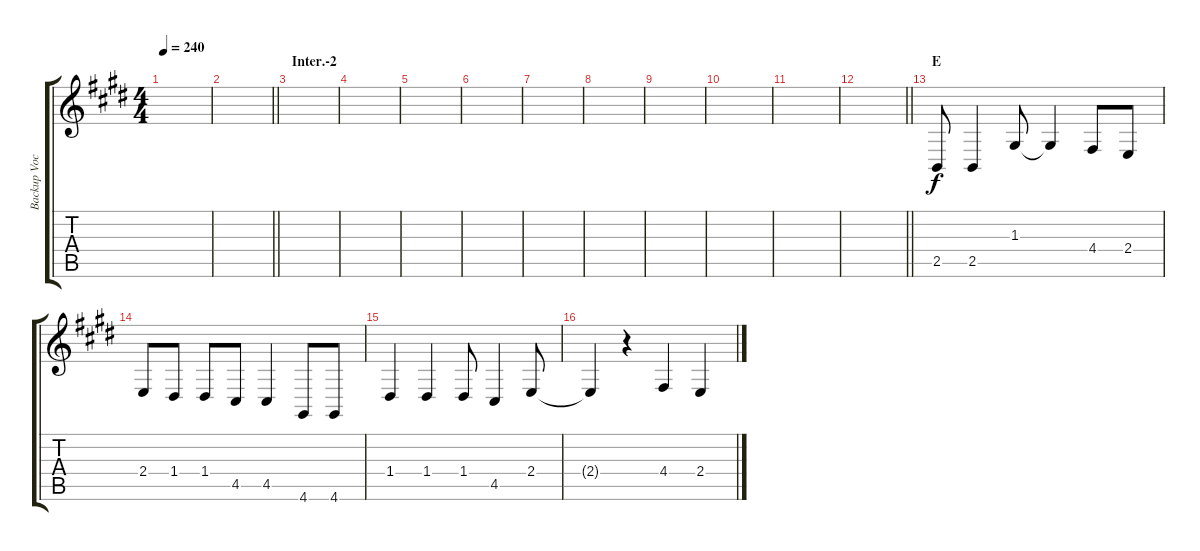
\track ("Backup Vocals" "Backup Voc") {instrument altosax}
\staff {score tabs}
\tuning (E4 B3 G3 D3 A2 E2) {hide}
\ts (4 4)
\tempo 240
\clef g2
\ks e
|
\barLineRight lightlight
|
\section ("" "Inter.-2")
|
|
|
|
|
|
|
|
|
\barLineRight lightlight
|
\section ("" "E")
2.5.8 2.5.4 1.3.8 1.3{t}.4 4.4.8 2.4.8 |
2.4.8 1.4.8 1.4.8 4.5.8 4.5.4 4.6.8 4.6.8 |
1.4.4 1.4.4 1.4.8 4.5.4 2.4.8 |
2.4{t}.4 r.4 4.4.4 2.4.4
